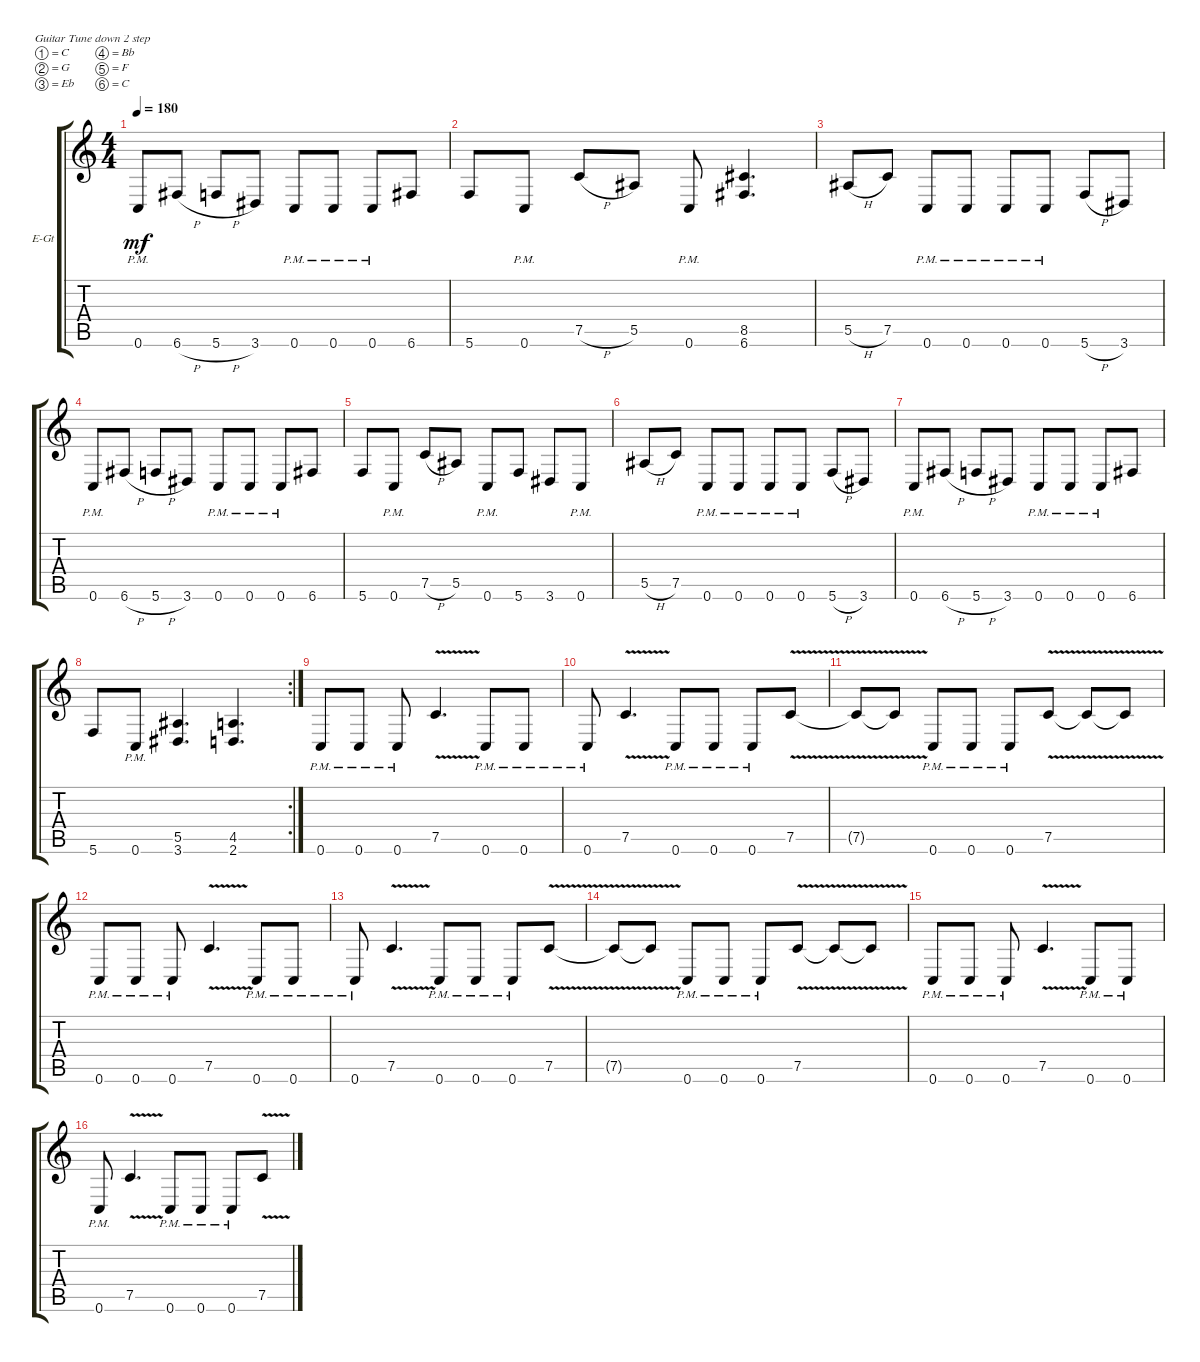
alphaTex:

\defaultSystemsLayout 4
\bracketExtendMode groupsimilarinstruments
\firstSystemTrackNameOrientation horizontal
\otherSystemsTrackNameOrientation horizontal
\track ("Rhythm" "E-Gt") {instrument distortionguitar}
\staff {score tabs}
\tuning (C4 G3 Eb3 Bb2 F2 C2)
\ts (4 4)
\tempo 180
\clef g2
\ks c
0.6{pm}.8{dy mf} 6.6{h}.8 5.6{h}.8 3.6.8 0.6{pm}.8 0.6{pm}.8 0.6{pm}.8 6.6.8 |
5.6.8 0.6{pm}.8 7.5{h}.8 5.5.8 0.6{pm}.8 (6.6 8.5).4{d} |
5.5{h}.8 7.5.8 0.6{pm}.8 0.6{pm}.8 0.6{pm}.8 0.6{pm}.8 5.6{h}.8 3.6.8 |
0.6{pm}.8 6.6{h}.8 5.6{h}.8 3.6.8 0.6{pm}.8 0.6{pm}.8 0.6{pm}.8 6.6.8 |
5.6.8 0.6{pm}.8 7.5{h}.8 5.5.8 0.6{pm}.8 5.6.8 3.6.8 0.6{pm}.8 |
5.5{h}.8 7.5.8 0.6{pm}.8 0.6{pm}.8 0.6{pm}.8 0.6{pm}.8 5.6{h}.8 3.6.8 |
0.6{pm}.8 6.6{h}.8 5.6{h}.8 3.6.8 0.6{pm}.8 0.6{pm}.8 0.6{pm}.8 6.6.8 |
\rc 2
5.6.8 0.6{pm}.8 (5.5 3.6).4{d} (4.5 2.6).4{d} |
0.6{pm}.8 0.6{pm}.8 0.6{pm}.8 7.5{v}.4{d} 0.6{pm}.8 0.6{pm}.8 |
0.6{pm}.8 7.5{v}.4{d} 0.6{pm}.8 0.6{pm}.8 0.6{pm}.8 7.5{v}.8 |
7.5{v t}.8 7.5{v t}.8 0.6{pm}.8 0.6{pm}.8 0.6{pm}.8 7.5{v}.8 7.5{v t}.8 7.5{v t}.8 |
0.6{pm}.8 0.6{pm}.8 0.6{pm}.8 7.5{v}.4{d} 0.6{pm}.8 0.6{pm}.8 |
0.6{pm}.8 7.5{v}.4{d} 0.6{pm}.8 0.6{pm}.8 0.6{pm}.8 7.5{v}.8 |
7.5{v t}.8 7.5{v t}.8 0.6{pm}.8 0.6{pm}.8 0.6{pm}.8 7.5{v}.8 7.5{v t}.8 7.5{v t}.8 |
0.6{pm}.8 0.6{pm}.8 0.6{pm}.8 7.5{v}.4{d} 0.6{pm}.8 0.6{pm}.8 |
0.6{pm}.8 7.5{v}.4{d} 0.6{pm}.8 0.6{pm}.8 0.6{pm}.8 7.5{v}.8
